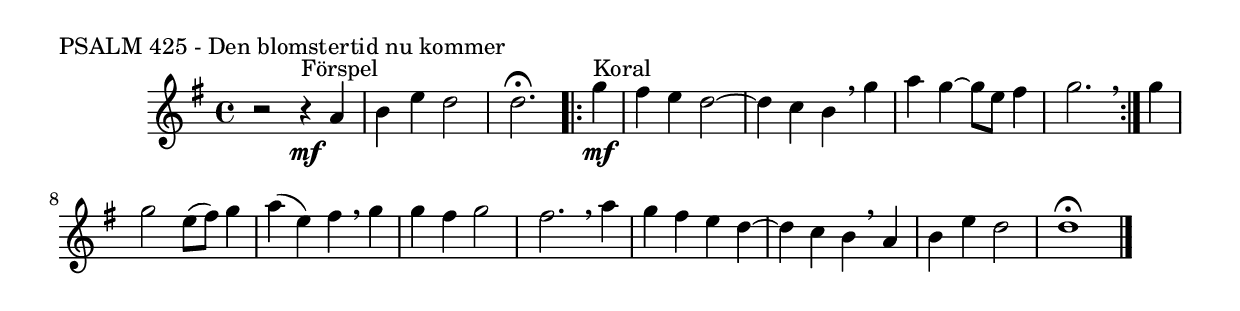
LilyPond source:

\version "2.22.1"
% When ready to include in collection: 1. Comment out paper, score.
% 				       2. Create include file of relative and
%					  header.
%Comment out from here
%{
#(ly:set-option 'point-and-click #t)
#(set-default-paper-size "a4" 'portrait)
#(set-global-staff-size 18) % set staff-size when ready to print

\include "../../../Includes/Polis_format.ily"

%}
%...to here

  \score {

    % Svenska Polisens Marscher: 1. Psalm 425 - Den blomstertid nu kommer    
    \relative c'' { 
    	    \key g \major \time 4/4 
    	    \compressEmptyMeasures
    	    \set Score.markFormatter = #format-mark-box-letters
    	    r2 r4^\markup {\concat { "F" \char#246 "rspel"}} \mf a4 |b e d2   
    	    d2.\fermata
 
    
    	    \repeat volta 2 {
    	    	    g4 ^\markup {"Koral"} \mf   |fis e d2~   
    	    	    d4 c b \breathe g'      | % 13
    	    	    a g~ g8 e fis4      | % 14
    	    	    g2. \breathe }
      
    	    g4      | % 16
    	    g2 e8( fis) g4  | % 17
    	    a4( e) fis \breathe g      | % 18
    	    g fis g2      | % 19
    	    fis2. \breathe a4      | % 20
    	    g fis e d~      | % 21
    	    d c b \breathe a      | % 22
    	    b e d2      | % 23
    	    d1\fermata       | % 24
    	    \bar "|."     | % 26
    }%end relative
    
    \header {
    	    piece = "PSALM 425 - Den blomstertid nu kommer"
    	    composer = "Trad."
    	}
    	\layout {ragged-last = ##t
    	}
  }%end score

